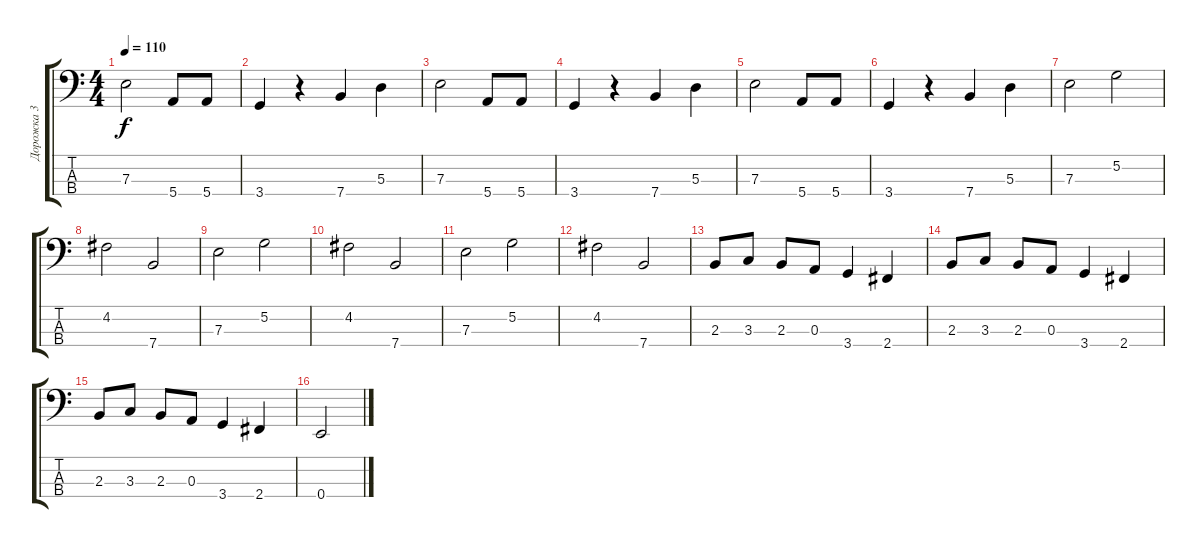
\track ("Дорожка 3" "Дорожка 3") {instrument electricbassfinger}
\staff {score tabs}
\tuning (G2 D2 A1 E1) {hide}
\ts (4 4)
\tempo 110
\clef f4
\ks c
7.3.2{dy f} 5.4.8 5.4.8 |
3.4.4 r.4 7.4.4 5.3.4 |
7.3.2 5.4.8 5.4.8 |
3.4.4 r.4 7.4.4 5.3.4 |
7.3.2 5.4.8 5.4.8 |
3.4.4 r.4 7.4.4 5.3.4 |
7.3.2 5.2.2 |
4.2.2 7.4.2 |
7.3.2 5.2.2 |
4.2.2 7.4.2 |
7.3.2 5.2.2 |
4.2.2 7.4.2 |
2.3.8 3.3.8 2.3.8 0.3.8 3.4.4 2.4.4 |
2.3.8 3.3.8 2.3.8 0.3.8 3.4.4 2.4.4 |
2.3.8 3.3.8 2.3.8 0.3.8 3.4.4 2.4.4 |
0.4.2
